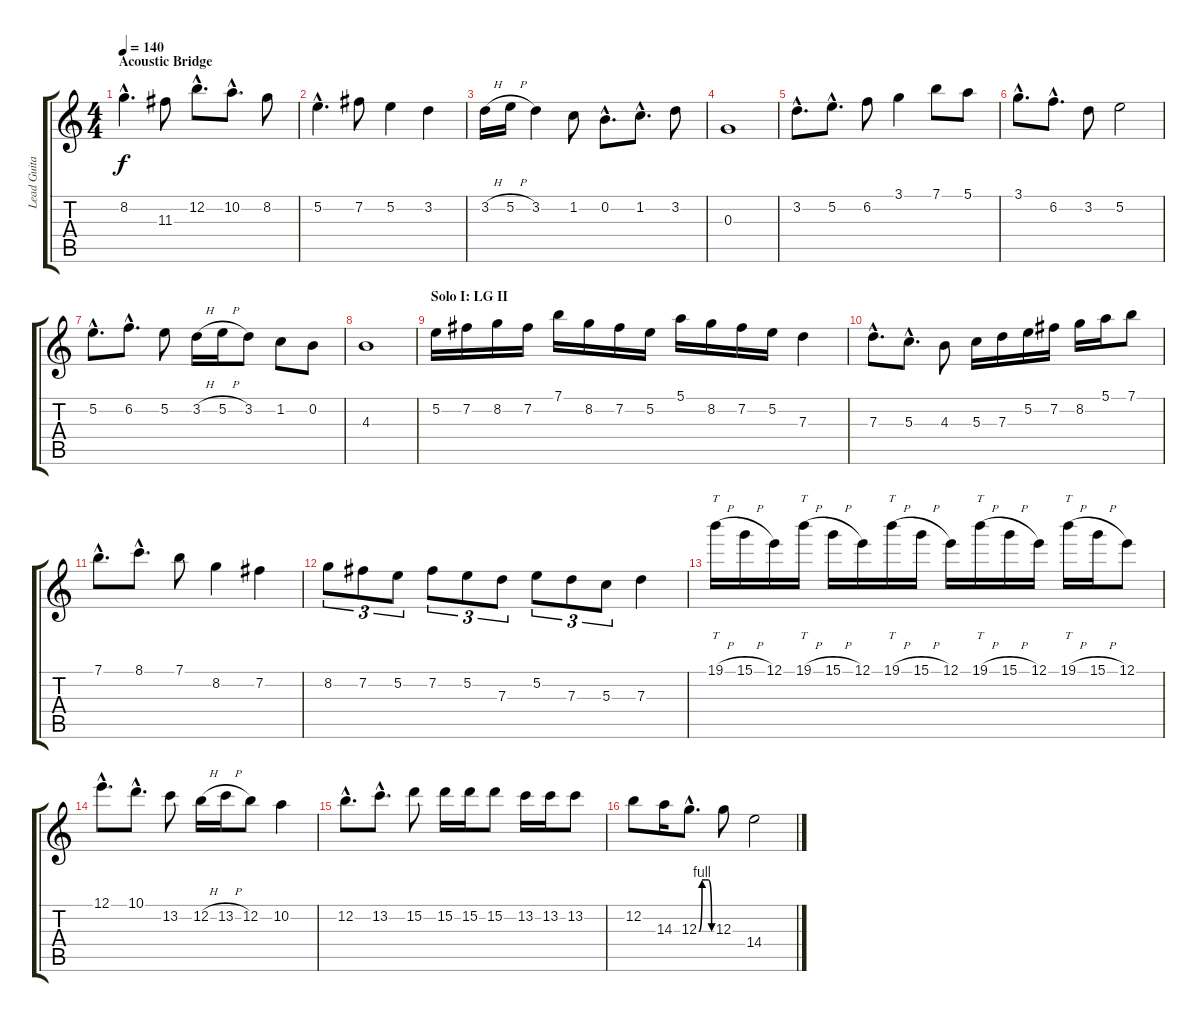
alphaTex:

\track ("Lead Guitar II" "Lead Guita") {instrument distortionguitar}
\staff {score tabs}
\tuning (E4 B3 G3 D3 A2 E2) {hide}
\ts (4 4)
\section ("" "Acoustic Bridge")
\tempo 140
\clef g2
\ks c
8.2{hac}.4{d dy f instrument electricguitarclean} 11.3.8 12.2{hac}.8{d} 10.2{hac}.8{d} 8.2.8 |
5.2{hac}.4{d} 7.2.8 5.2.4 3.2.4 |
3.2{h}.16 5.2{h}.16 3.2.4 1.2.8 0.2{hac}.8{d} 1.2{hac}.8{d} 3.2.8 |
0.3.1 |
3.2{hac}.8{d instrument electricguitarclean} 5.2{hac}.8{d} 6.2.8 3.1.4 7.1.8 5.1.8 |
3.1{hac}.8{d} 6.2{hac}.8{d} 3.2.8 5.2.2 |
5.2{hac}.8{d} 6.2{hac}.8{d} 5.2.8 3.2{h}.16 5.2{h}.16 3.2.8 1.2.8 0.2.8 |
4.3.1 |
\section ("" "Solo I: LG II")
5.2.16{instrument distortionguitar} 7.2.16 8.2.16 7.2.16 7.1.16 8.2.16 7.2.16 5.2.16 5.1.16 8.2.16 7.2.16 5.2.16 7.3.4 |
7.3{hac}.8{d} 5.3{hac}.8{d} 4.3.8 5.3.16 7.3.16 5.2.16 7.2.16 8.2.16 5.1.16 7.1.8 |
7.1{hac}.8{d} 8.1{hac}.8{d} 7.1.8 8.2.4 7.2.4 |
8.2.8{tu (3 2)} 7.2.8{tu (3 2)} 5.2.8{tu (3 2)} 7.2.8{tu (3 2)} 5.2.8{tu (3 2)} 7.3.8{tu (3 2)} 5.2.8{tu (3 2)} 7.3.8{tu (3 2)} 5.3.8{tu (3 2)} 7.3.4 |
19.1{h}.16{tt} 15.1{h}.16 12.1.16 19.1{h}.16{tt} 15.1{h}.16 12.1.16 19.1{h}.16{tt} 15.1{h}.16 12.1.16 19.1{h}.16{tt} 15.1{h}.16 12.1.16 19.1{h}.16{tt} 15.1{h}.16 12.1.8 |
12.1{hac}.8{d} 10.1{hac}.8{d} 13.2.8 12.2{h}.16 13.2{h}.16 12.2.8 10.2.4 |
12.2{hac}.8{d} 13.2{hac}.8{d} 15.2.8 15.2.16 15.2.16 15.2.8 13.2.16 13.2.16 13.2.8 |
12.2.8 14.3.16 12.3{be (custom 0 0 15 4 30 4 45 4 60 0) hac}.8{d} 12.3.8 14.4.2
